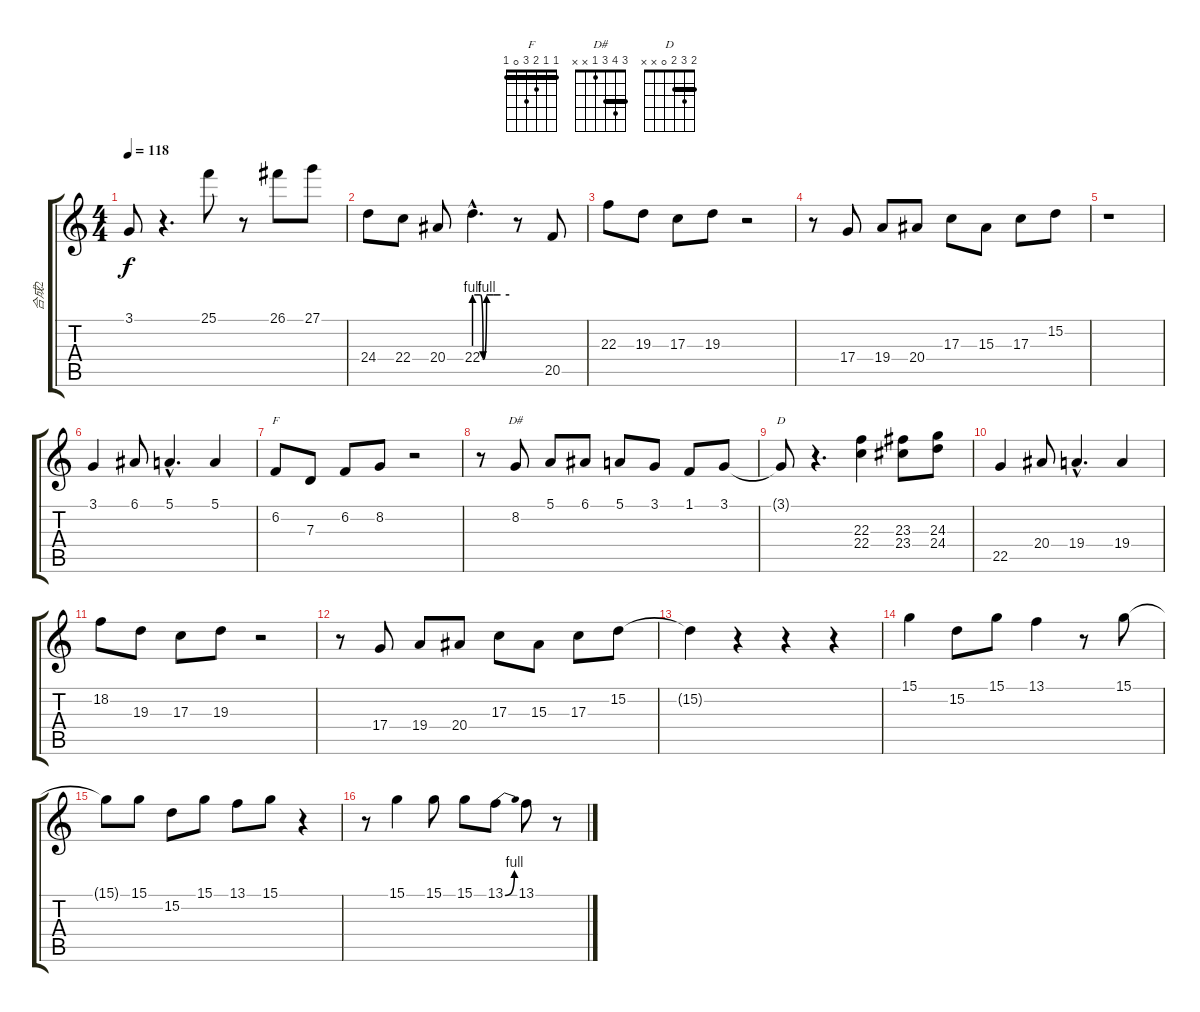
\track ("合成2" "合成2") {instrument violin}
\staff {score tabs}
\tuning (E4 B3 G3 D3 A2 E2) {hide}
\chord ("F" 1 1 2 3 0 1) {barre 1}
\chord ("D#" 3 4 3 1 x x) {barre 3}
\chord ("D" 2 3 2 0 x x) {barre 2}
\ts (4 4)
\tempo 118
\clef g2
\ks c
3.1{t}.8{dy f} r.4{d} 25.1.8 r.8 26.1.8 27.1.8 |
24.4.8 22.4.8 20.4.8 22.4{be (custom 0 4 10 4 15 0 21 4 33 4 45 4 60 4) hac}.4{d} r.8 20.5.8 |
22.3.8 19.3.8 17.3.8 19.3.8 r.2 |
r.8 17.4.8 19.4.8 20.4.8 17.3.8 15.3.8 17.3.8 15.2.8 |
r.1 |
3.1.4 6.1.8 5.1{hac}.4{d} 5.1.4 |
6.2.8{ch "F"} 7.3.8 6.2.8 8.2.8 r.2 |
r.8 8.2.8{ch "D#"} 5.1.8 6.1.8 5.1.8 3.1.8 1.1.8 3.1.8 |
3.1{t}.8{ch "D"} r.4{d} (22.3 22.4).4 (23.3 23.4).8 (24.3 24.4).8 |
22.5.4 20.4.8 19.4{hac}.4{d} 19.4.4 |
18.2.8 19.3.8 17.3.8 19.3.8 r.2 |
r.8 17.4.8 19.4.8 20.4.8 17.3.8 15.3.8 17.3.8 15.2.8 |
15.2{t}.4 r.4 r.4 r.4 |
15.1.4 15.2.8 15.1.8 13.1.4 r.8 15.1.8 |
15.1{t}.8 15.1.8 15.2.8 15.1.8 13.1.8 15.1.8 r.4 |
r.8 15.1.4 15.1.8 15.1.8 13.1{be (bend 0 0 60 4)}.8 13.1.8 r.8
